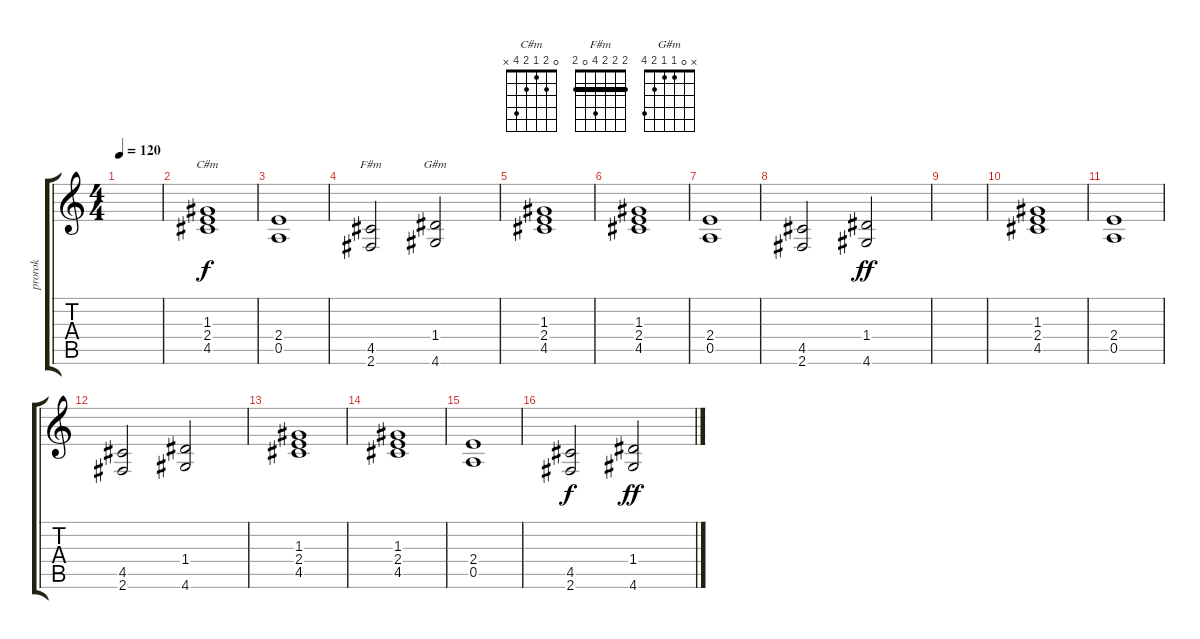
\track ("prorok" "prorok") {instrument distortionguitar}
\staff {score tabs}
\tuning (E4 B3 G3 D3 A2 E2) {hide}
\chord ("C#m" 0 2 1 2 4 x)
\chord ("F#m" 2 2 2 4 0 2) {barre 2}
\chord ("G#m" x 0 1 1 2 4)
\ts (4 4)
\tempo 120
\clef g2
\ks c
|
(1.3 2.4 4.5).1{ch "C#m"} |
(2.4 0.5).1 |
(4.5 2.6).2{ch "F#m"} (1.4 4.6).2{ch "G#m"} |
(1.3 2.4 4.5).1 |
(1.3 2.4 4.5).1 |
(2.4 0.5).1 |
(4.5 2.6).2{dy f} (1.4 4.6).2{dy ff} |
|
(1.3 2.4 4.5).1 |
(2.4 0.5).1 |
(4.5 2.6).2 (1.4 4.6).2 |
(1.3 2.4 4.5).1 |
(1.3 2.4 4.5).1 |
(2.4 0.5).1 |
(4.5 2.6).2{dy f} (1.4 4.6).2{dy ff}
